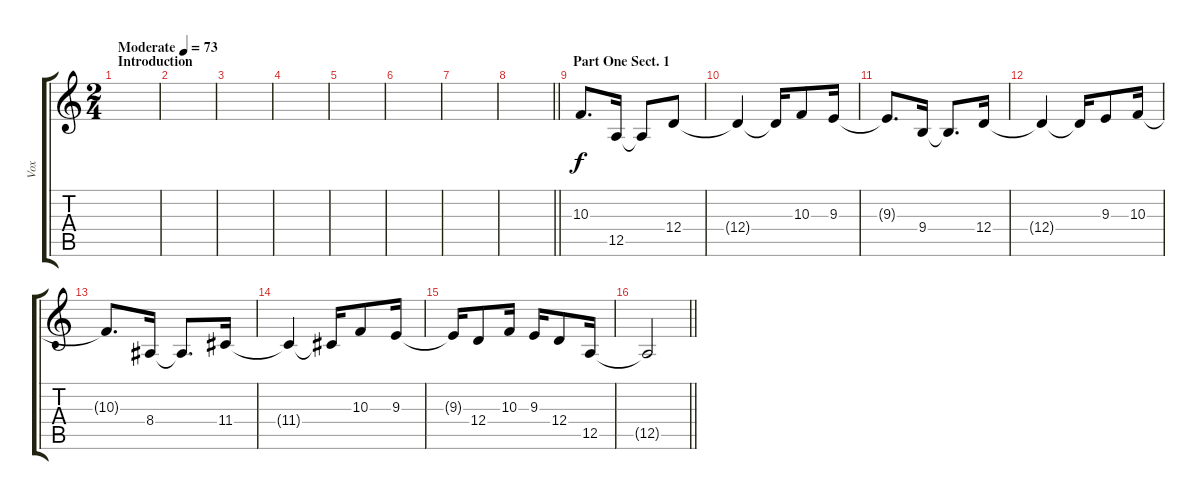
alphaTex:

\track ("Vox" "Vox") {instrument sopranosax}
\staff {score tabs}
\tuning (E4 B3 G3 D3 A2 E2) {hide}
\ts (2 4)
\section ("" "Introduction")
\tempo (73 "Moderate")
\clef g2
\ks c
|
|
|
|
|
|
|
\barLineRight lightlight
|
\section ("" "Part One Sect. 1")
10.3.8{d} 12.5.16 12.5{t}.8 12.4.8 |
12.4{t}.4 12.4{t}.16 10.3.8 9.3.16 |
9.3{t}.8{d} 9.4.16 9.4{t}.8{d} 12.4.16 |
12.4{t}.4 12.4{t}.16 9.3.8 10.3.16 |
10.3{t}.8{d} 8.4.16 8.4{t}.8{d} 11.4.16 |
11.4{t}.4 11.4{t}.16 10.3.8 9.3.16 |
9.3{t}.16 12.4.8 10.3.16 9.3.16 12.4.8 12.5.16 |
\barLineRight lightlight
12.5{t}.2
